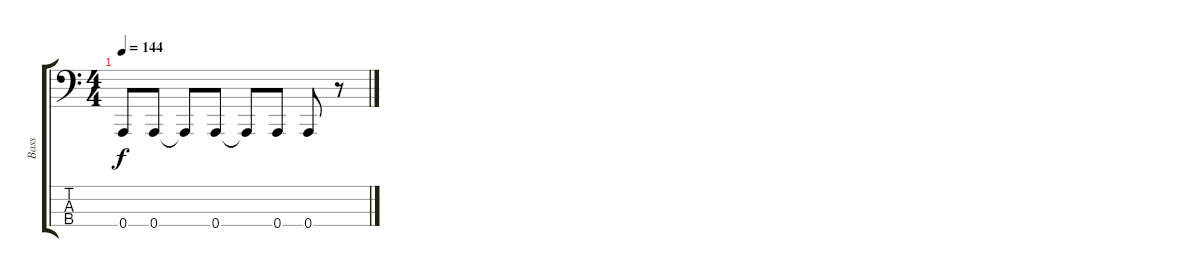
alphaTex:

\track ("Bass" "Bass") {instrument electricbassfinger}
\staff {score tabs}
\tuning (D2 A1 E1 A0) {hide}
\ts (4 4)
\tempo 144
\clef f4
\ks c
0.4.8{dy f} 0.4.8 0.4{t}.8 0.4.8 0.4{t}.8 0.4.8 0.4.8 r.8
